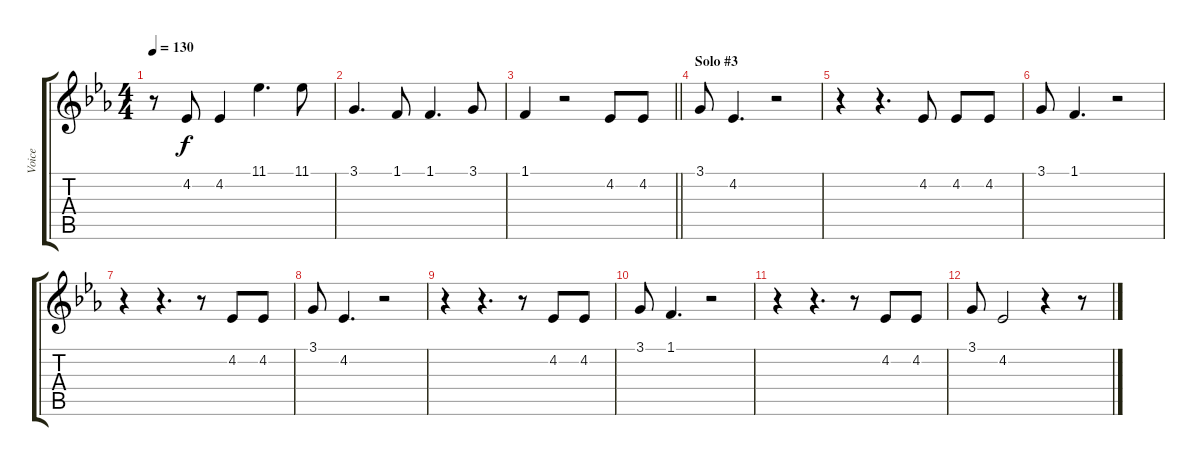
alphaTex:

\track ("Voice" "Voice") {instrument lead2sawtooth}
\staff {score tabs}
\tuning (E4 B3 G3 D3 A2 E2) {hide}
\ts (4 4)
\tempo 130
\clef g2
\ks eb
r.8{dy f} 4.2.8 4.2.4 11.1.4{d} 11.1.8 |
3.1.4{d} 1.1.8 1.1.4{d} 3.1.8 |
\barLineRight lightlight
1.1.4 r.2 4.2.8 4.2.8 |
\section ("" "Solo #3")
3.1.8 4.2.4{d} r.2 |
r.4 r.4{d} 4.2.8 4.2.8 4.2.8 |
3.1.8 1.1.4{d} r.2 |
r.4 r.4{d} r.8 4.2.8 4.2.8 |
3.1.8 4.2.4{d} r.2 |
r.4 r.4{d} r.8 4.2.8 4.2.8 |
3.1.8 1.1.4{d} r.2 |
r.4 r.4{d} r.8 4.2.8 4.2.8 |
3.1.8 4.2.2 r.4 r.8
